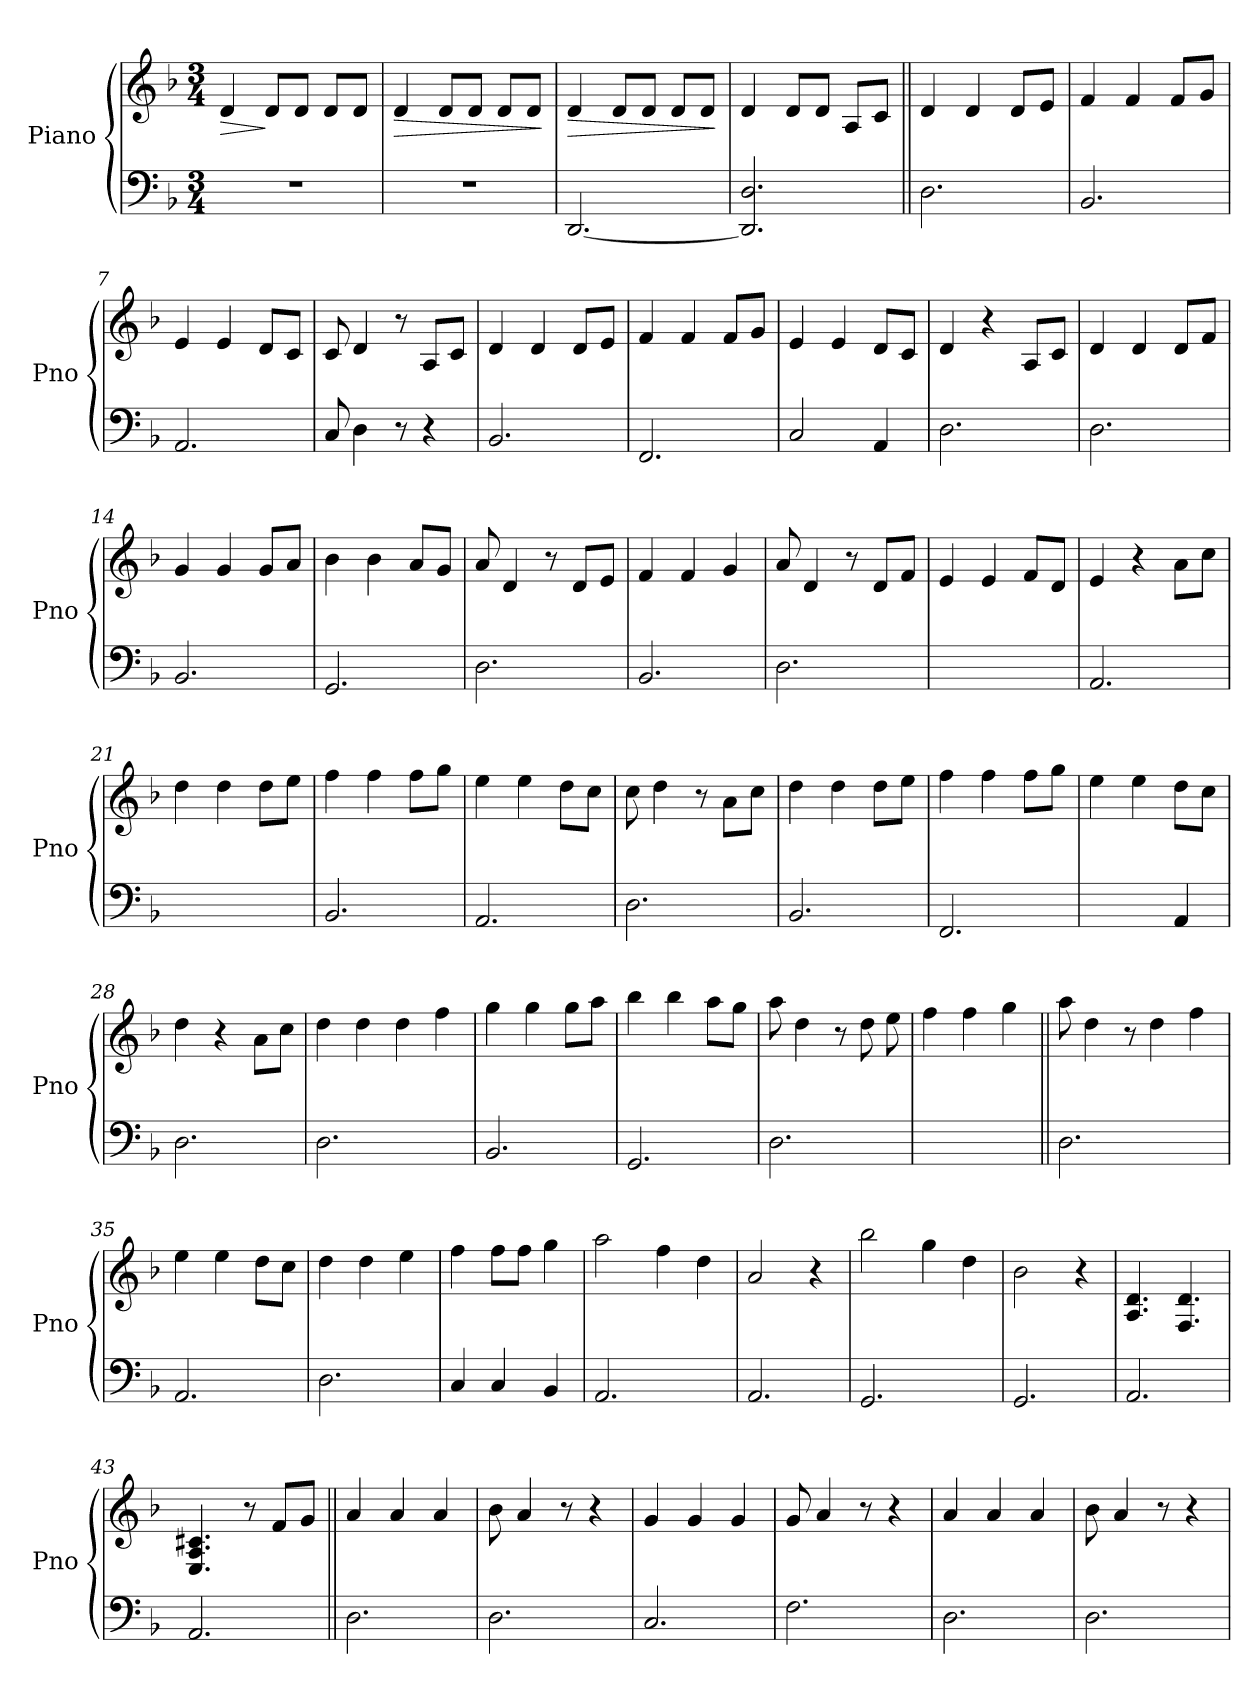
**kern	**kern	**dynam
*part1	*part1	*part1
*staff2	*staff1	*staff1/2
*I"Piano	*	*
*I'Pno	*	*
*clefF4	*clefG2	*
*k[b-]	*k[b-]	*
*M3/4	*M3/4	*
*MM200	*MM200	*
=1	=1	=1
!	!	!LO:HP:b
2.r	4d/	>
.	8d/L	]
.	8d/J	.
.	8d/L	.
.	8d/J	.
=2	=2	=2
!	!	!LO:HP:b
2.r	4d/	>
.	8d/L	.
.	8d/J	.
.	8d/L	.
.	8d/J	.
.	.	]
=3	=3	=3
!	!	!LO:HP:b
[2.DD/	4d/	>
.	8d/L	.
.	8d/J	.
.	8d/L	.
.	8d/J	.
.	.	]
=4	=4	=4
2.DD/] 2.D/	4d/	.
.	8d/L	.
.	8d/J	.
.	8A/L	.
.	8c/J	.
=5||	=5||	=5||
2.D\	4d/	.
.	4d/	.
.	8d/L	.
.	8e/J	.
=6	=6	=6
2.BB-/	4f/	.
.	4f/	.
.	8f/L	.
.	8g/J	.
=7	=7	=7
2.AA/	4e/	.
.	4e/	.
.	8d/L	.
.	8c/J	.
!!LO:LB:g=z
=8	=8	=8
8C/	8c/	.
4D\	4d/	.
8r	8r	.
4r	8A/L	.
.	8c/J	.
=9	=9	=9
2.BB-/	4d/	.
.	4d/	.
.	8d/L	.
.	8e/J	.
=10	=10	=10
2.FF/	4f/	.
.	4f/	.
.	8f/L	.
.	8g/J	.
=11	=11	=11
2C/	4e/	.
.	4e/	.
4AA/	8d/L	.
.	8c/J	.
=12	=12	=12
2.D\	4d/	.
.	4r	.
.	8A/L	.
.	8c/J	.
=13	=13	=13
2.D\	4d/	.
.	4d/	.
.	8d/L	.
.	8f/J	.
=14	=14	=14
2.BB-/	4g/	.
.	4g/	.
.	8g/L	.
.	8a/J	.
=15	=15	=15
2.GG/	4b-\	.
.	4b-\	.
.	8a/L	.
.	8g/J	.
!!LO:LB:g=z
=16	=16	=16
2.D\	8a/	.
.	4d/	.
.	8r	.
.	8d/L	.
.	8e/J	.
=17	=17	=17
2.BB-/	4f/	.
.	4f/	.
.	4g/	.
=18	=18	=18
2.D\	8a/	.
.	4d/	.
.	8r	.
.	8d/L	.
.	8f/J	.
=19	=19	=19
2.ryy	4e/	.
.	4e/	.
.	8f/L	.
.	8d/J	.
=20	=20	=20
2.AA/	4e/	.
.	4r	.
.	8a\L	.
.	8cc\J	.
=21	=21	=21
2.ryy	4dd\	.
.	4dd\	.
.	8dd\L	.
.	8ee\J	.
=22	=22	=22
2.BB-/	4ff\	.
.	4ff\	.
.	8ff\L	.
.	8gg\J	.
=23	=23	=23
2.AA/	4ee\	.
.	4ee\	.
.	8dd\L	.
.	8cc\J	.
!!LO:LB:g=z
=24	=24	=24
2.D\	8cc\	.
.	4dd\	.
.	8r	.
.	8a\L	.
.	8cc\J	.
=25	=25	=25
2.BB-/	4dd\	.
.	4dd\	.
.	8dd\L	.
.	8ee\J	.
=26	=26	=26
2.FF/	4ff\	.
.	4ff\	.
.	8ff\L	.
.	8gg\J	.
=27	=27	=27
2ryy	4ee\	.
.	4ee\	.
4AA/	8dd\L	.
.	8cc\J	.
=28	=28	=28
2.D\	4dd\	.
.	4r	.
.	8a\L	.
.	8cc\J	.
=29	=29	=29
2.D\	4dd\	.
.	4dd\	.
.	4dd\	.
4ryy	4ff\	.
=30	=30	=30
2.BB-/	4gg\	.
.	4gg\	.
.	8gg\L	.
.	8aa\J	.
=31	=31	=31
2.GG/	4bb-\	.
.	4bb-\	.
.	8aa\L	.
.	8gg\J	.
!!LO:LB:g=z
=32	=32	=32
2.D\	8aa\	.
.	4dd\	.
.	8r	.
.	8dd\	.
.	8ee\	.
=33	=33	=33
2.ryy	4ff\	.
.	4ff\	.
.	4gg\	.
=34||	=34||	=34||
2.D\	8aa\	.
.	4dd\	.
.	8r	.
.	4dd\	.
4ryy	4ff\	.
=35	=35	=35
2.AA/	4ee\	.
.	4ee\	.
.	8dd\L	.
.	8cc\J	.
=36	=36	=36
2.D\	4dd\	.
.	4dd\	.
.	4ee\	.
=37	=37	=37
4C/	4ff\	.
4C/	8ff\L	.
.	8ff\J	.
4BB-/	4gg\	.
=38	=38	=38
2.AA/	2aa\	.
.	4ff\	.
4ryy	4dd\	.
=39	=39	=39
2.AA/	2a/	.
.	4r	.
=40	=40	=40
2.GG/	2bb-\	.
.	4gg\	.
4ryy	4dd\	.
!!LO:LB:g=z
=41	=41	=41
2.GG/	2b-\	.
.	4r	.
=42	=42	=42
2.AA/	4.A/ 4.d/	.
.	4.F/ 4.d/	.
=43	=43	=43
2.AA/	4.E/ 4.A/ 4.c#X/	.
.	8r	.
.	8f/L	.
.	8g/J	.
=44||	=44||	=44||
2.D\	4a/	.
.	4a/	.
.	4a/	.
=45	=45	=45
2.D\	8b-\	.
.	4a/	.
.	8r	.
.	4r	.
=46	=46	=46
2.C/	4g/	.
.	4g/	.
.	4g/	.
=47	=47	=47
2.F\	8g/	.
.	4a/	.
.	8r	.
.	4r	.
=48	=48	=48
2.D\	4a/	.
.	4a/	.
.	4a/	.
=49	=49	=49
2.D\	8b-\	.
.	4a/	.
.	8r	.
.	4r	.
=	=	=
*-	*-	*-
